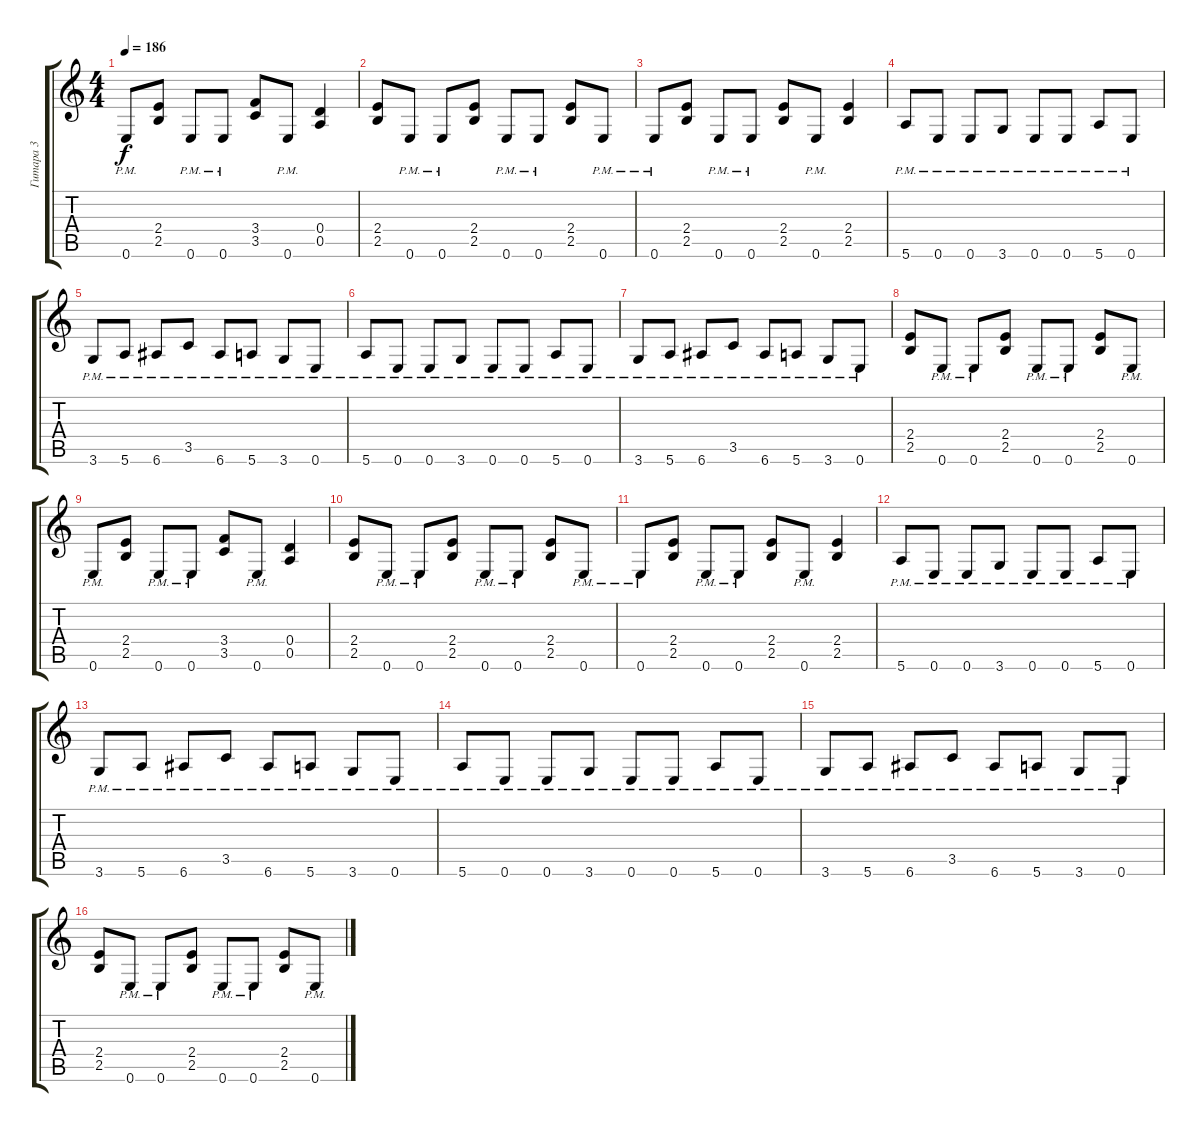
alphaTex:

\track ("Гитара 3" "Гитара 3") {instrument distortionguitar}
\staff {score tabs}
\tuning (E4 B3 G3 D3 A2 E2) {hide}
\ts (4 4)
\tempo 186
\clef g2
\ks aminor
0.6{pm}.8{dy f} (2.4 2.5).8 0.6{pm}.8 0.6{pm}.8 (3.4 3.5).8 0.6{pm}.8 (0.4 0.5).4 |
(2.4 2.5).8 0.6{pm}.8 0.6{pm}.8 (2.4 2.5).8 0.6{pm}.8 0.6{pm}.8 (2.4 2.5).8 0.6{pm}.8 |
0.6{pm}.8 (2.4 2.5).8 0.6{pm}.8 0.6{pm}.8 (2.4 2.5).8 0.6{pm}.8 (2.4 2.5).4 |
5.6{pm}.8 0.6{pm}.8 0.6{pm}.8 3.6{pm}.8 0.6{pm}.8 0.6{pm}.8 5.6{pm}.8 0.6{pm}.8 |
3.6{pm}.8 5.6{pm}.8 6.6{pm}.8 3.5{pm}.8 6.6{pm}.8 5.6{pm}.8 3.6{pm}.8 0.6{pm}.8 |
5.6{pm}.8 0.6{pm}.8 0.6{pm}.8 3.6{pm}.8 0.6{pm}.8 0.6{pm}.8 5.6{pm}.8 0.6{pm}.8 |
3.6{pm}.8 5.6{pm}.8 6.6{pm}.8 3.5{pm}.8 6.6{pm}.8 5.6{pm}.8 3.6{pm}.8 0.6{pm}.8 |
(2.4 2.5).8 0.6{pm}.8 0.6{pm}.8 (2.4 2.5).8 0.6{pm}.8 0.6{pm}.8 (2.4 2.5).8 0.6{pm}.8 |
0.6{pm}.8 (2.4 2.5).8 0.6{pm}.8 0.6{pm}.8 (3.4 3.5).8 0.6{pm}.8 (0.4 0.5).4 |
(2.4 2.5).8 0.6{pm}.8 0.6{pm}.8 (2.4 2.5).8 0.6{pm}.8 0.6{pm}.8 (2.4 2.5).8 0.6{pm}.8 |
0.6{pm}.8 (2.4 2.5).8 0.6{pm}.8 0.6{pm}.8 (2.4 2.5).8 0.6{pm}.8 (2.4 2.5).4 |
5.6{pm}.8 0.6{pm}.8 0.6{pm}.8 3.6{pm}.8 0.6{pm}.8 0.6{pm}.8 5.6{pm}.8 0.6{pm}.8 |
3.6{pm}.8 5.6{pm}.8 6.6{pm}.8 3.5{pm}.8 6.6{pm}.8 5.6{pm}.8 3.6{pm}.8 0.6{pm}.8 |
5.6{pm}.8 0.6{pm}.8 0.6{pm}.8 3.6{pm}.8 0.6{pm}.8 0.6{pm}.8 5.6{pm}.8 0.6{pm}.8 |
3.6{pm}.8 5.6{pm}.8 6.6{pm}.8 3.5{pm}.8 6.6{pm}.8 5.6{pm}.8 3.6{pm}.8 0.6{pm}.8 |
(2.4 2.5).8 0.6{pm}.8 0.6{pm}.8 (2.4 2.5).8 0.6{pm}.8 0.6{pm}.8 (2.4 2.5).8 0.6{pm}.8
